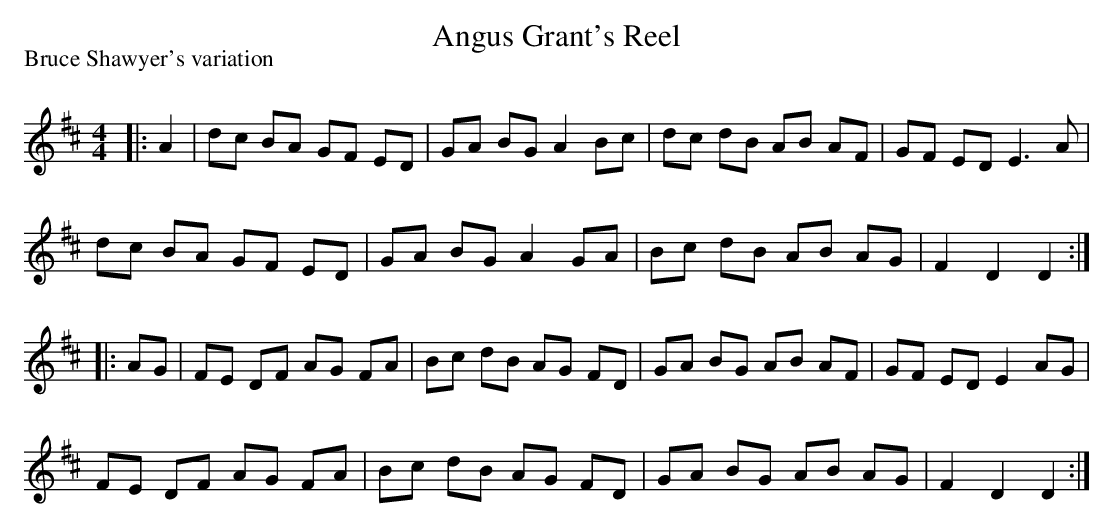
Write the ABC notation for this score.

X:1
T: Angus Grant's Reel
P:Bruce Shawyer's variation
Q:232
K:D
M:4/4
L:1/8
|:A2|dc BA GF ED|GA BG A2 Bc|dc dB AB AF|GF ED E3A|
dc BA GF ED|GA BG A2 GA|Bc dB AB AG|F2D2 D2:|
|:AG|FE DF AG FA|Bc dB AG FD|GA BG AB AF|GF ED E2 AG|
FE DF AG FA|Bc dB AG FD|GA BG AB AG|F2D2 D2:|
